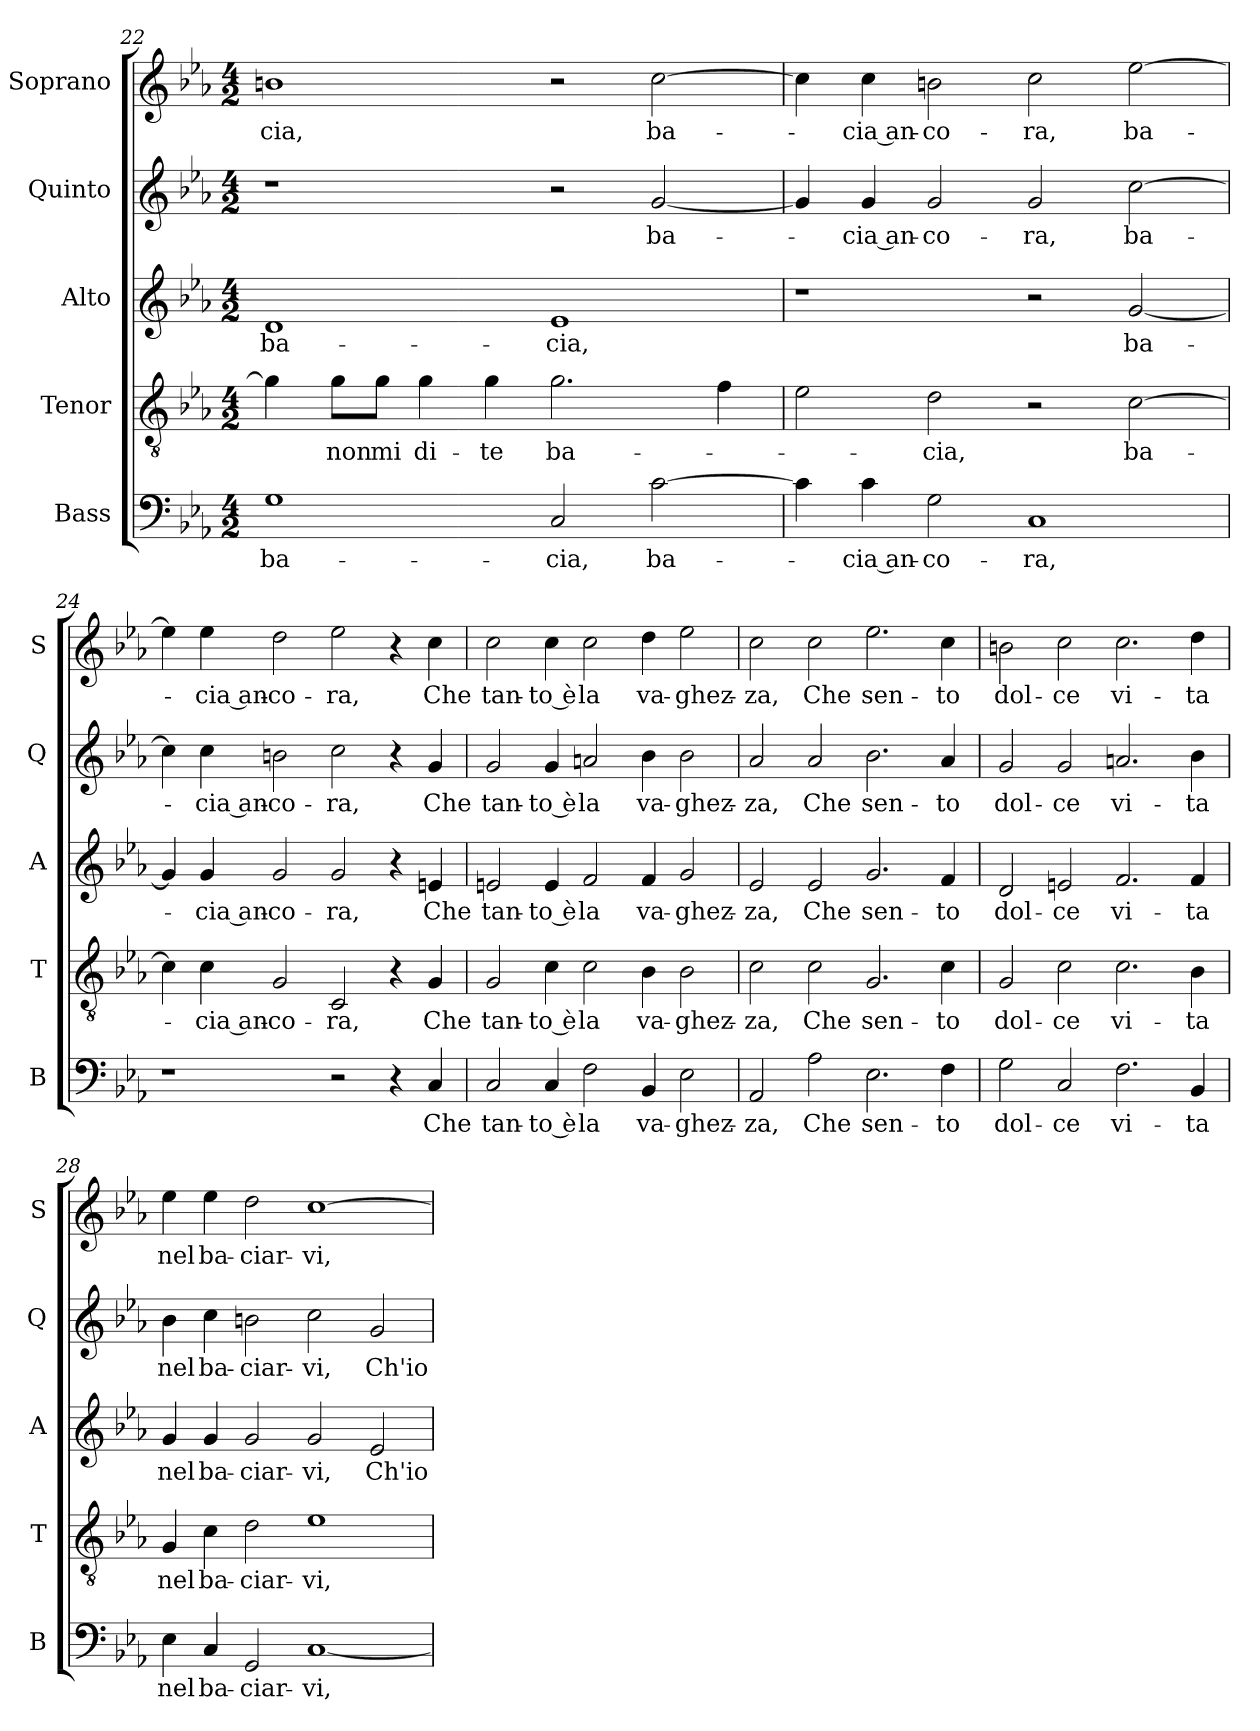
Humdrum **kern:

**kern	**text	**kern	**text	**kern	**text	**kern	**text	**kern	**text
*part5	*part5	*part4	*part4	*part3	*part3	*part2	*part2	*part1	*part1
*staff5	*staff5	*staff4	*staff4	*staff3	*staff3	*staff2	*staff2	*staff1	*staff1
*I"Bass	*	*I"Tenor	*	*I"Alto	*	*I"Quinto	*	*I"Soprano	*
*I'B	*	*I'T	*	*I'A	*	*I'Q	*	*I'S	*
*clefF4	*	*clefGv2	*	*clefG2	*	*clefG2	*	*clefG2	*
*k[b-e-a-]	*	*k[b-e-a-]	*	*k[b-e-a-]	*	*k[b-e-a-]	*	*k[b-e-a-]	*
*E-:	*	*E-:	*	*E-:	*	*E-:	*	*E-:	*
*M4/2	*	*M4/2	*	*M4/2	*	*M4/2	*	*M4/2	*
=22	=22	=22	=22	=22	=22	=22	=22	=22	=22
!	!LO:LY:b	!	!	!	!LO:LY:b	!	!	!	!LO:LY:b
1G	ba-	4g\]	.	1d	ba-	1r	.	1bn	-cia,
!	!	!	!LO:LY:b	!	!	!	!	!	!
.	.	8g\L	non	.	.	.	.	.	.
!	!	!	!LO:LY:b	!	!	!	!	!	!
.	.	8g\J	mi	.	.	.	.	.	.
!	!	!	!LO:LY:b	!	!	!	!	!	!
.	.	4g\	di-	.	.	.	.	.	.
!	!	!	!LO:LY:b	!	!	!	!	!	!
.	.	4g\	-te	.	.	.	.	.	.
!	!LO:LY:b	!	!LO:LY:b	!	!LO:LY:b	!	!	!	!
2C/	-cia,	2.g\	ba-	1e-	-cia,	2r	.	2r	.
!	!LO:LY:b	!	!	!	!	!	!LO:LY:b	!	!LO:LY:b
[2c\	ba-	.	.	.	.	[2g/	ba-	[2cc\	ba-
.	.	4f\	.	.	.	.	.	.	.
=23	=23	=23	=23	=23	=23	=23	=23	=23	=23
4c\]	.	2e-\	.	1r	.	4g/]	.	4cc\]	.
!	!LO:LY:b	!	!	!	!	!	!LO:LY:b	!	!LO:LY:b
4c\	-cia an-	.	.	.	.	4g/	-cia an-	4cc\	-cia an-
!	!LO:LY:b	!	!LO:LY:b	!	!	!	!LO:LY:b	!	!LO:LY:b
2G\	-co-	2d\	-cia,	.	.	2g/	-co-	2bn\	-co-
!	!LO:LY:b	!	!	!	!	!	!LO:LY:b	!	!LO:LY:b
1C	-ra,	2r	.	2r	.	2g/	-ra,	2cc\	-ra,
!	!	!	!LO:LY:b	!	!LO:LY:b	!	!LO:LY:b	!	!LO:LY:b
.	.	[2c\	ba-	[2g/	ba-	[2cc\	ba-	[2ee-\	ba-
!!LO:PB:g=z
=24	=24	=24	=24	=24	=24	=24	=24	=24	=24
1r	.	4c\]	.	4g/]	.	4cc\]	.	4ee-\]	.
!	!	!	!LO:LY:b	!	!LO:LY:b	!	!LO:LY:b	!	!LO:LY:b
.	.	4c\	-cia an-	4g/	-cia an-	4cc\	-cia an-	4ee-\	-cia an-
!	!	!	!LO:LY:b	!	!LO:LY:b	!	!LO:LY:b	!	!LO:LY:b
.	.	2G/	-co-	2g/	-co-	2bn\	-co-	2dd\	-co-
!	!	!	!LO:LY:b	!	!LO:LY:b	!	!LO:LY:b	!	!LO:LY:b
2r	.	2C/	-ra,	2g/	-ra,	2cc\	-ra,	2ee-\	-ra,
4r	.	4r	.	4r	.	4r	.	4r	.
!	!LO:LY:b	!	!LO:LY:b	!	!LO:LY:b	!	!LO:LY:b	!	!LO:LY:b
4C/	Che	4G/	Che	4en/	Che	4g/	Che	4cc\	Che
=25	=25	=25	=25	=25	=25	=25	=25	=25	=25
!	!LO:LY:b	!	!LO:LY:b	!	!LO:LY:b	!	!LO:LY:b	!	!LO:LY:b
2C/	tan-	2G/	tan-	2en/	tan-	2g/	tan-	2cc\	tan-
!	!LO:LY:b	!	!LO:LY:b	!	!LO:LY:b	!	!LO:LY:b	!	!LO:LY:b
4C/	-to è	4c\	-to è	4e/	-to è	4g/	-to è	4cc\	-to è
!	!LO:LY:b	!	!LO:LY:b	!	!LO:LY:b	!	!LO:LY:b	!	!LO:LY:b
2F\	la	2c\	la	2f/	la	2an/	la	2cc\	la
!	!LO:LY:b	!	!LO:LY:b	!	!LO:LY:b	!	!LO:LY:b	!	!LO:LY:b
4BB-/	va-	4B-\	va-	4f/	va-	4b-\	va-	4dd\	va-
!	!LO:LY:b	!	!LO:LY:b	!	!LO:LY:b	!	!LO:LY:b	!	!LO:LY:b
2E-\	-ghez-	2B-\	-ghez-	2g/	-ghez-	2b-\	-ghez-	2ee-\	-ghez-
=26	=26	=26	=26	=26	=26	=26	=26	=26	=26
!	!LO:LY:b	!	!LO:LY:b	!	!LO:LY:b	!	!LO:LY:b	!	!LO:LY:b
2AA-/	-za,	2c\	-za,	2e-/	-za,	2a-/	-za,	2cc\	-za,
!	!LO:LY:b	!	!LO:LY:b	!	!LO:LY:b	!	!LO:LY:b	!	!LO:LY:b
2A-\	Che	2c\	Che	2e-/	Che	2a-/	Che	2cc\	Che
!	!LO:LY:b	!	!LO:LY:b	!	!LO:LY:b	!	!LO:LY:b	!	!LO:LY:b
2.E-\	sen-	2.G/	sen-	2.g/	sen-	2.b-\	sen-	2.ee-\	sen-
!	!LO:LY:b	!	!LO:LY:b	!	!LO:LY:b	!	!LO:LY:b	!	!LO:LY:b
4F\	-to	4c\	-to	4f/	-to	4a-/	-to	4cc\	-to
=27	=27	=27	=27	=27	=27	=27	=27	=27	=27
!	!LO:LY:b	!	!LO:LY:b	!	!LO:LY:b	!	!LO:LY:b	!	!LO:LY:b
2G\	dol-	2G/	dol-	2d/	dol-	2g/	dol-	2bn\	dol-
!	!LO:LY:b	!	!LO:LY:b	!	!LO:LY:b	!	!LO:LY:b	!	!LO:LY:b
2C/	-ce	2c\	-ce	2en/	-ce	2g/	-ce	2cc\	-ce
!	!LO:LY:b	!	!LO:LY:b	!	!LO:LY:b	!	!LO:LY:b	!	!LO:LY:b
2.F\	vi-	2.c\	vi-	2.f/	vi-	2.an/	vi-	2.cc\	vi-
!	!LO:LY:b	!	!LO:LY:b	!	!LO:LY:b	!	!LO:LY:b	!	!LO:LY:b
4BB-/	-ta	4B-\	-ta	4f/	-ta	4b-\	-ta	4dd\	-ta
!!LO:LB:g=z
=28	=28	=28	=28	=28	=28	=28	=28	=28	=28
!	!LO:LY:b	!	!LO:LY:b	!	!LO:LY:b	!	!LO:LY:b	!	!LO:LY:b
4E-\	nel	4G/	nel	4g/	nel	4b-\	nel	4ee-\	nel
!	!LO:LY:b	!	!LO:LY:b	!	!LO:LY:b	!	!LO:LY:b	!	!LO:LY:b
4C/	ba-	4c\	ba-	4g/	ba-	4cc\	ba-	4ee-\	ba-
!	!LO:LY:b	!	!LO:LY:b	!	!LO:LY:b	!	!LO:LY:b	!	!LO:LY:b
2GG/	-ciar-	2d\	-ciar-	2g/	-ciar-	2bn\	-ciar-	2dd\	-ciar-
!	!LO:LY:b	!	!LO:LY:b	!	!LO:LY:b	!	!LO:LY:b	!	!LO:LY:b
[1C	-vi,	1e-	-vi,	2g/	-vi,	2cc\	-vi,	[1cc	-vi,
!	!	!	!	!	!LO:LY:b	!	!LO:LY:b	!	!
.	.	.	.	2e-/	Ch'io	2g/	Ch'io	.	.
=	=	=	=	=	=	=	=	=	=
*-	*-	*-	*-	*-	*-	*-	*-	*-	*-
